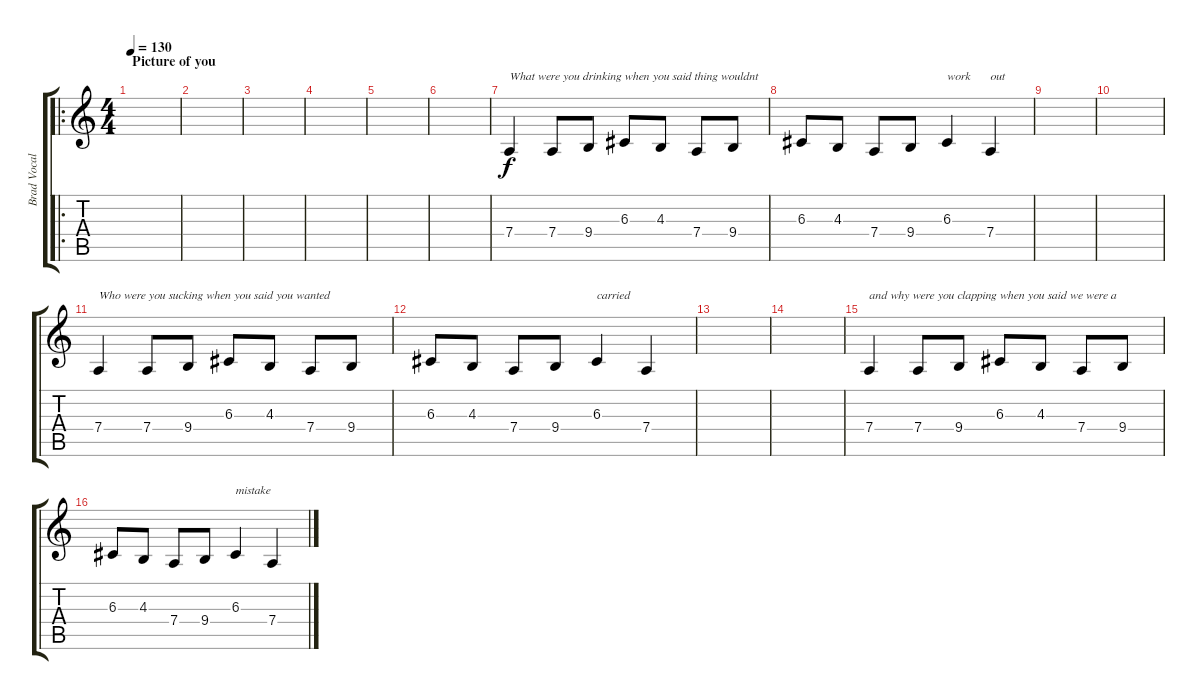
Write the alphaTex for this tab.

\track ("Brad Vocals" "Brad Vocal") {instrument altosax}
\staff {score tabs}
\tuning (E4 B3 G3 D3 A2 E2) {hide}
\ro
\ts (4 4)
\section ("" "Picture of you")
\tempo 130
\clef g2
\ks c
|
|
|
|
|
|
7.4.4{txt "What were you drinking when you said thing wouldnt"} 7.4.8 9.4.8 6.3.8 4.3.8 7.4.8 9.4.8 |
6.3.8 4.3.8 7.4.8 9.4.8 6.3.4{txt "work"} 7.4.4{txt "out"} |
|
|
7.4.4{txt "Who were you sucking when you said you wanted"} 7.4.8 9.4.8 6.3.8 4.3.8 7.4.8 9.4.8 |
6.3.8 4.3.8 7.4.8 9.4.8 6.3.4{txt "carried"} 7.4.4 |
|
|
7.4.4{txt "and why were you clapping when you said we were a"} 7.4.8 9.4.8 6.3.8 4.3.8 7.4.8 9.4.8 |
6.3.8 4.3.8 7.4.8 9.4.8 6.3.4{txt "mistake"} 7.4.4
